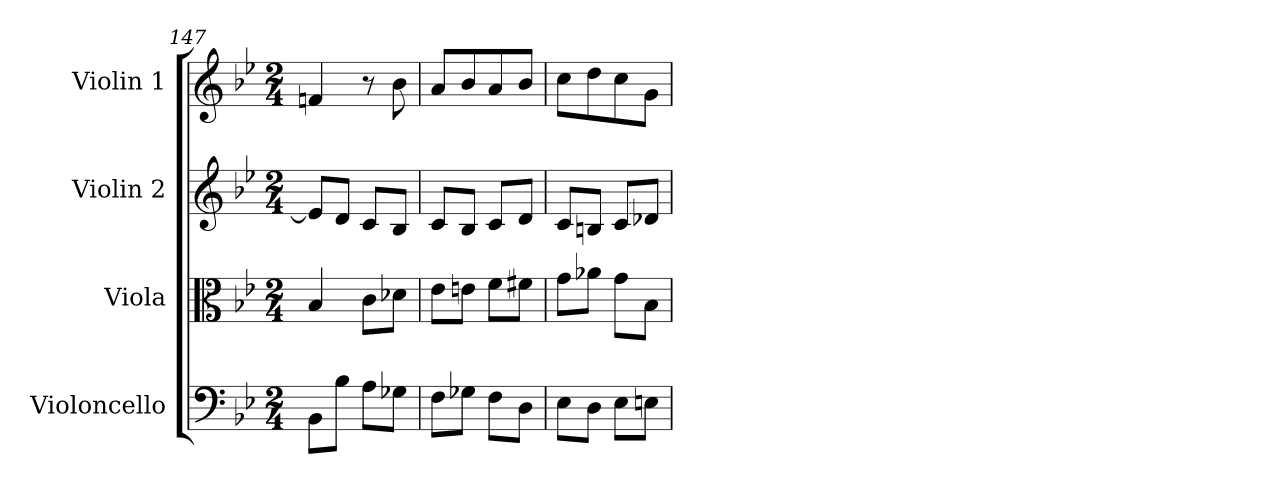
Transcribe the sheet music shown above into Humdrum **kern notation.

**kern	**kern	**kern	**kern
*part4	*part3	*part2	*part1
*staff4	*staff3	*staff2	*staff1
*I"Violoncello	*I"Viola	*I"Violin 2	*I"Violin 1
*I'Vc	*I'Vla	*I'Vln	*I'Vln
*clefF4	*clefC3	*clefG2	*clefG2
*k[b-e-]	*k[b-e-]	*k[b-e-]	*k[b-e-]
*M2/4	*M2/4	*M2/4	*M2/4
=147	=147	=147	=147
8BB-\L	4B-/	8e-/L]	4fn/
8B-\J	.	8d/J	.
8A\L	8c\L	8c/L	8r
8G-X\J	8d-X\J	8B-/J	8b-\
=148	=148	=148	=148
8F\L	8e-\L	8c/L	8a/L
8G-X\J	8en\J	8B-/J	8b-/
8F\L	8f\L	8c/L	8a/
8D\J	8f#X\J	8d/J	8b-/J
=149	=149	=149	=149
8E-\L	8g\L	8c/L	8cc\L
8D\J	8a-X\J	8Bn/J	8dd\
8E-\L	8g\L	8c/L	8cc\
8En\J	8B-\J	8d-X/J	8g\J
=	=	=	=
*-	*-	*-	*-
